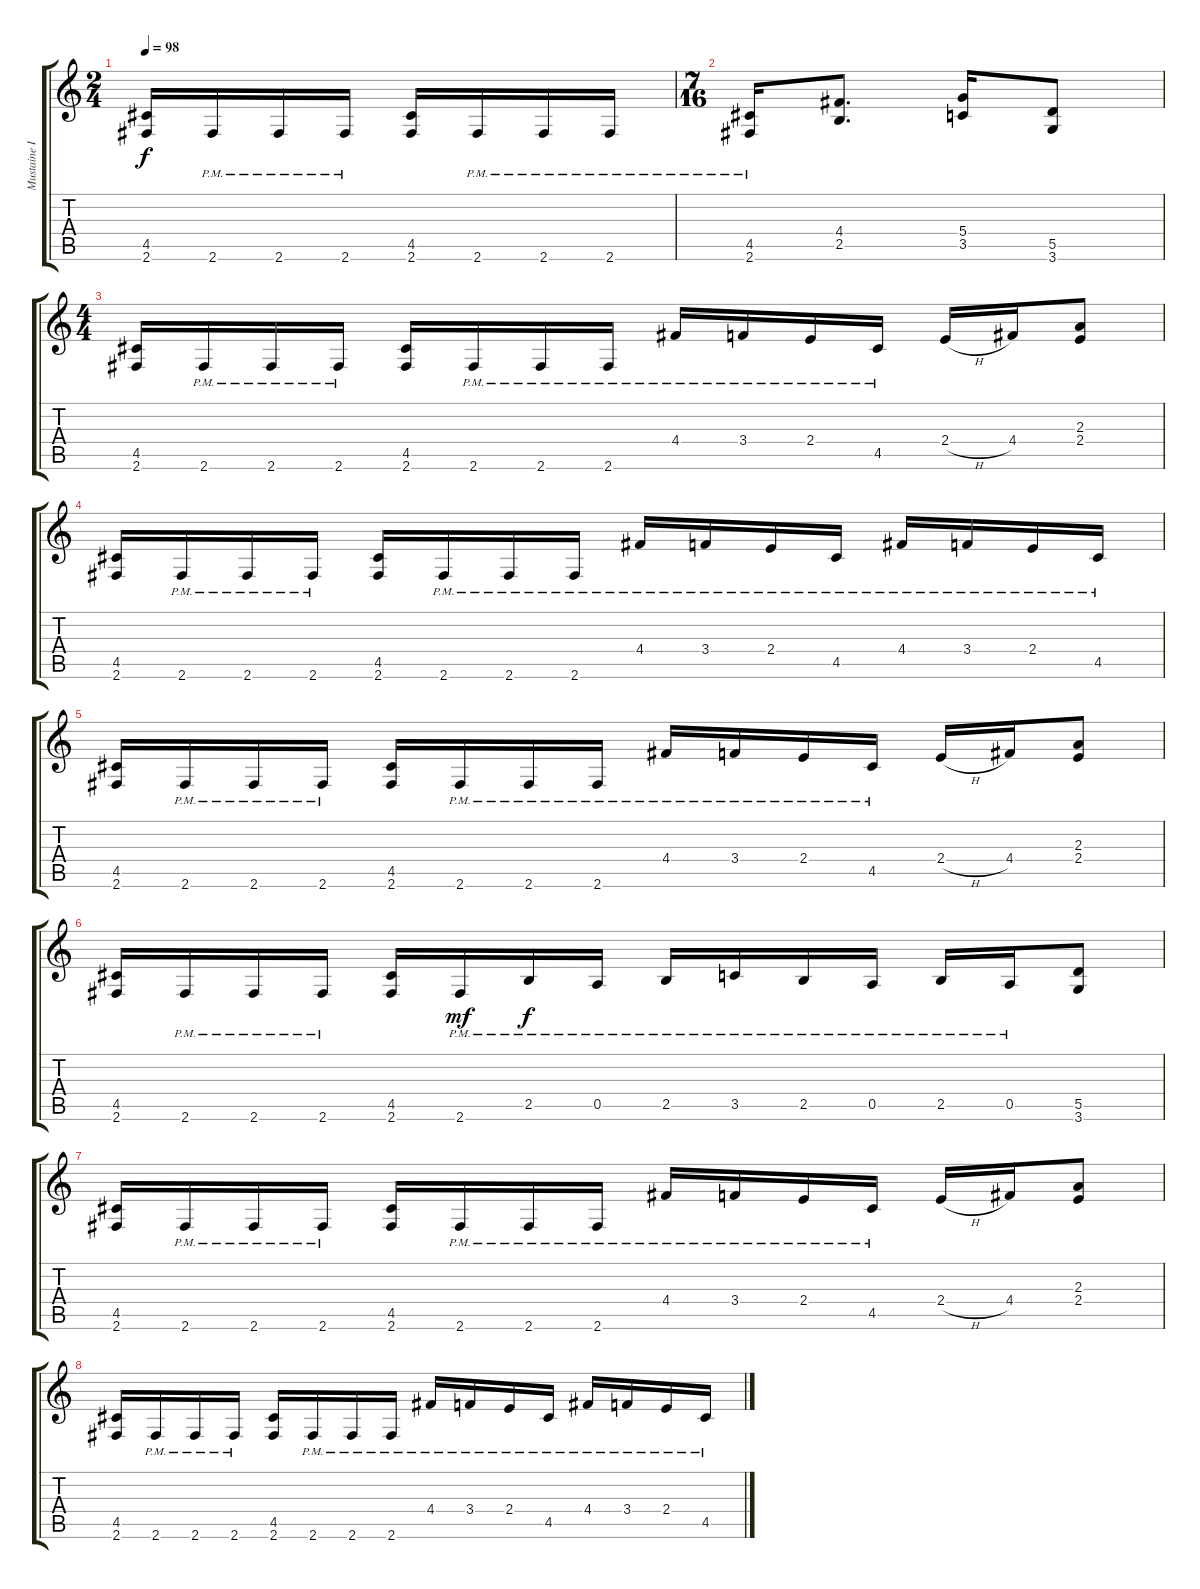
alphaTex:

\track ("Mustaine I" "Mustaine I") {instrument overdrivenguitar}
\staff {score tabs}
\tuning (E4 B3 G3 D3 A2 E2) {hide}
\ts (2 4)
\tempo 98
\clef g2
\ks c
(4.5 2.6).16{dy f} 2.6{pm}.16 2.6{pm}.16 2.6{pm}.16 (4.5 2.6).16 2.6{pm}.16 2.6{pm}.16 2.6{pm}.16 |
\ts (7 16)
(4.5{pm} 2.6{pm}).16 (4.4 2.5).8{d} (5.4 3.5).16 (5.5 3.6).8 |
\ts (4 4)
(4.5 2.6).16 2.6{pm}.16 2.6{pm}.16 2.6{pm}.16 (4.5 2.6).16 2.6{pm}.16 2.6{pm}.16 2.6{pm}.16 4.4{pm}.16 3.4{pm}.16 2.4{pm}.16 4.5{pm}.16 2.4{h}.16 4.4.16 (2.3 2.4).8 |
(4.5 2.6).16 2.6{pm}.16 2.6{pm}.16 2.6{pm}.16 (4.5 2.6).16 2.6{pm}.16 2.6{pm}.16 2.6{pm}.16 4.4{pm}.16 3.4{pm}.16 2.4{pm}.16 4.5{pm}.16 4.4{pm}.16 3.4{pm}.16 2.4{pm}.16 4.5{pm}.16 |
(4.5 2.6).16 2.6{pm}.16 2.6{pm}.16 2.6{pm}.16 (4.5 2.6).16 2.6{pm}.16 2.6{pm}.16 2.6{pm}.16 4.4{pm}.16 3.4{pm}.16 2.4{pm}.16 4.5{pm}.16 2.4{h}.16 4.4.16 (2.3 2.4).8 |
(4.5 2.6).16 2.6{pm}.16 2.6{pm}.16 2.6{pm}.16 (4.5 2.6).16 2.6{pm}.16{dy mf} 2.5{pm}.16{dy f} 0.5{pm}.16 2.5{pm}.16 3.5{pm}.16 2.5{pm}.16 0.5{pm}.16 2.5{pm}.16 0.5{pm}.16 (5.5 3.6).8 |
(4.5 2.6).16 2.6{pm}.16 2.6{pm}.16 2.6{pm}.16 (4.5 2.6).16 2.6{pm}.16 2.6{pm}.16 2.6{pm}.16 4.4{pm}.16 3.4{pm}.16 2.4{pm}.16 4.5{pm}.16 2.4{h}.16 4.4.16 (2.3 2.4).8 |
(4.5 2.6).16 2.6{pm}.16 2.6{pm}.16 2.6{pm}.16 (4.5 2.6).16 2.6{pm}.16 2.6{pm}.16 2.6{pm}.16 4.4{pm}.16 3.4{pm}.16 2.4{pm}.16 4.5{pm}.16 4.4{pm}.16 3.4{pm}.16 2.4{pm}.16 4.5{pm}.16
